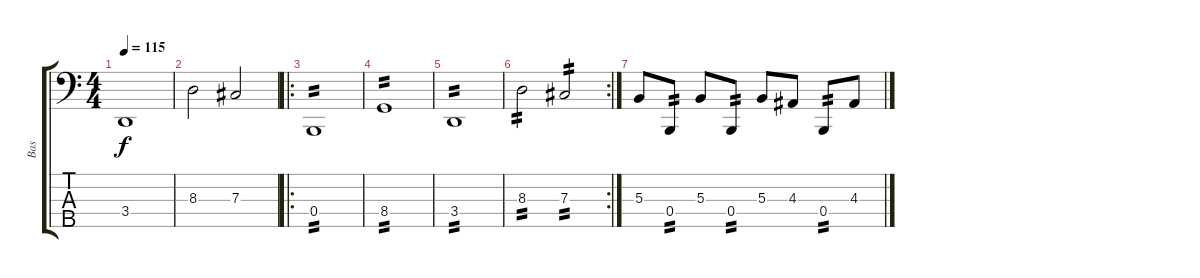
\track ("Bas" "Bas") {instrument electricbassfinger}
\staff {score tabs}
\tuning (E2 B1 Gb1 B0 Ab0) {hide}
\ts (4 4)
\tempo 115
\clef f4
\ks c
3.4.1{dy f} |
8.3.2 7.3.2 |
\ro
0.4.1{tp 2} |
8.4.1{tp 2} |
3.4.1{tp 2} |
\rc 2
8.3.2{tp 2} 7.3.2{tp 2} |
5.3.8 0.4.8{tp 2} 5.3.8 0.4.8{tp 2} 5.3.8 4.3.8 0.4.8{tp 2} 4.3.8
